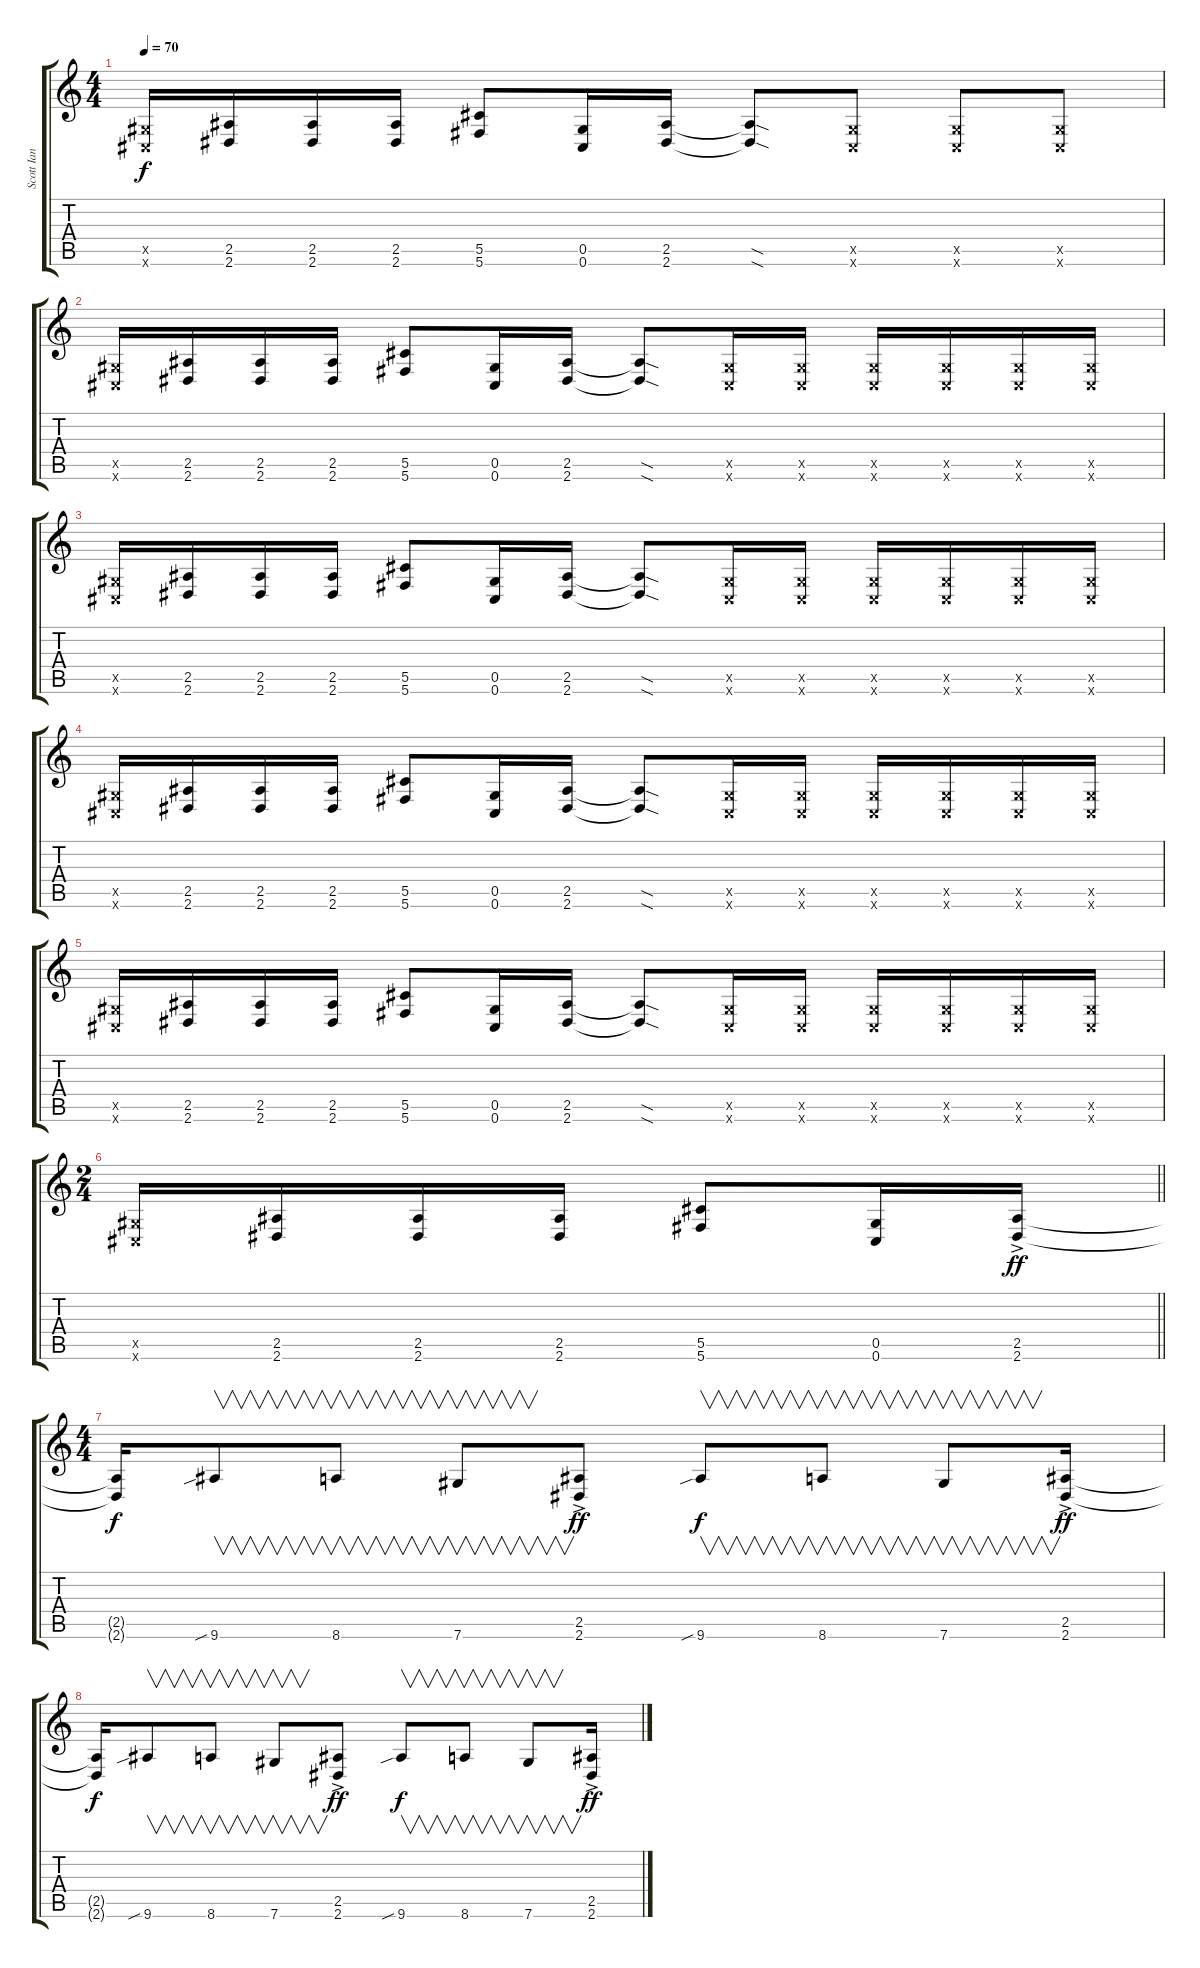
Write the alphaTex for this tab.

\track ("Scott Ian" "Scott Ian") {instrument distortionguitar}
\staff {score tabs}
\tuning (Eb4 Bb3 Gb3 Db3 Ab2 Db2) {hide}
\ts (4 4)
\tempo 70
\clef g2
\ks c
(0.5{x} 0.6{x}).16{dy f} (2.5 2.6).16 (2.5 2.6).16 (2.5 2.6).16 (5.5 5.6).8 (0.5 0.6).16 (2.5 2.6).16 (2.5{sod t} 2.6{sod t}).8 (0.5{x} 0.6{x}).8 (0.5{x} 0.6{x}).8 (0.5{x} 0.6{x}).8 |
(0.5{x} 0.6{x}).16 (2.5 2.6).16 (2.5 2.6).16 (2.5 2.6).16 (5.5 5.6).8 (0.5 0.6).16 (2.5 2.6).16 (2.5{sod t} 2.6{sod t}).8 (0.5{x} 0.6{x}).16 (0.5{x} 0.6{x}).16 (0.5{x} 0.6{x}).16 (0.5{x} 0.6{x}).16 (0.5{x} 0.6{x}).16 (0.5{x} 0.6{x}).16 |
(0.5{x} 0.6{x}).16 (2.5 2.6).16 (2.5 2.6).16 (2.5 2.6).16 (5.5 5.6).8 (0.5 0.6).16 (2.5 2.6).16 (2.5{sod t} 2.6{sod t}).8 (0.5{x} 0.6{x}).16 (0.5{x} 0.6{x}).16 (0.5{x} 0.6{x}).16 (0.5{x} 0.6{x}).16 (0.5{x} 0.6{x}).16 (0.5{x} 0.6{x}).16 |
(0.5{x} 0.6{x}).16 (2.5 2.6).16 (2.5 2.6).16 (2.5 2.6).16 (5.5 5.6).8 (0.5 0.6).16 (2.5 2.6).16 (2.5{sod t} 2.6{sod t}).8 (0.5{x} 0.6{x}).16 (0.5{x} 0.6{x}).16 (0.5{x} 0.6{x}).16 (0.5{x} 0.6{x}).16 (0.5{x} 0.6{x}).16 (0.5{x} 0.6{x}).16 |
(0.5{x} 0.6{x}).16 (2.5 2.6).16 (2.5 2.6).16 (2.5 2.6).16 (5.5 5.6).8 (0.5 0.6).16 (2.5 2.6).16 (2.5{sod t} 2.6{sod t}).8 (0.5{x} 0.6{x}).16 (0.5{x} 0.6{x}).16 (0.5{x} 0.6{x}).16 (0.5{x} 0.6{x}).16 (0.5{x} 0.6{x}).16 (0.5{x} 0.6{x}).16 |
\ts (2 4)
\barLineRight lightlight
(0.5{x} 0.6{x}).16 (2.5 2.6).16 (2.5 2.6).16 (2.5 2.6).16 (5.5 5.6).8 (0.5 0.6).16 (2.5{ac} 2.6{ac}).16{dy ff} |
\ts (4 4)
(2.5{t} 2.6{t}).16{dy f} 9.6{sib}.8{v} 8.6.8{v} 7.6.8{v} (2.5{ac} 2.6{ac}).8{dy ff} 9.6{sib}.8{v dy f} 8.6.8{v} 7.6.8{v} (2.5{ac} 2.6{ac}).16{dy ff} |
(2.5{t} 2.6{t}).16{dy f} 9.6{sib}.8{v} 8.6.8{v} 7.6.8{v} (2.5{ac} 2.6{ac}).8{dy ff} 9.6{sib}.8{v dy f} 8.6.8{v} 7.6.8{v} (2.5{ac} 2.6{ac}).16{dy ff}
